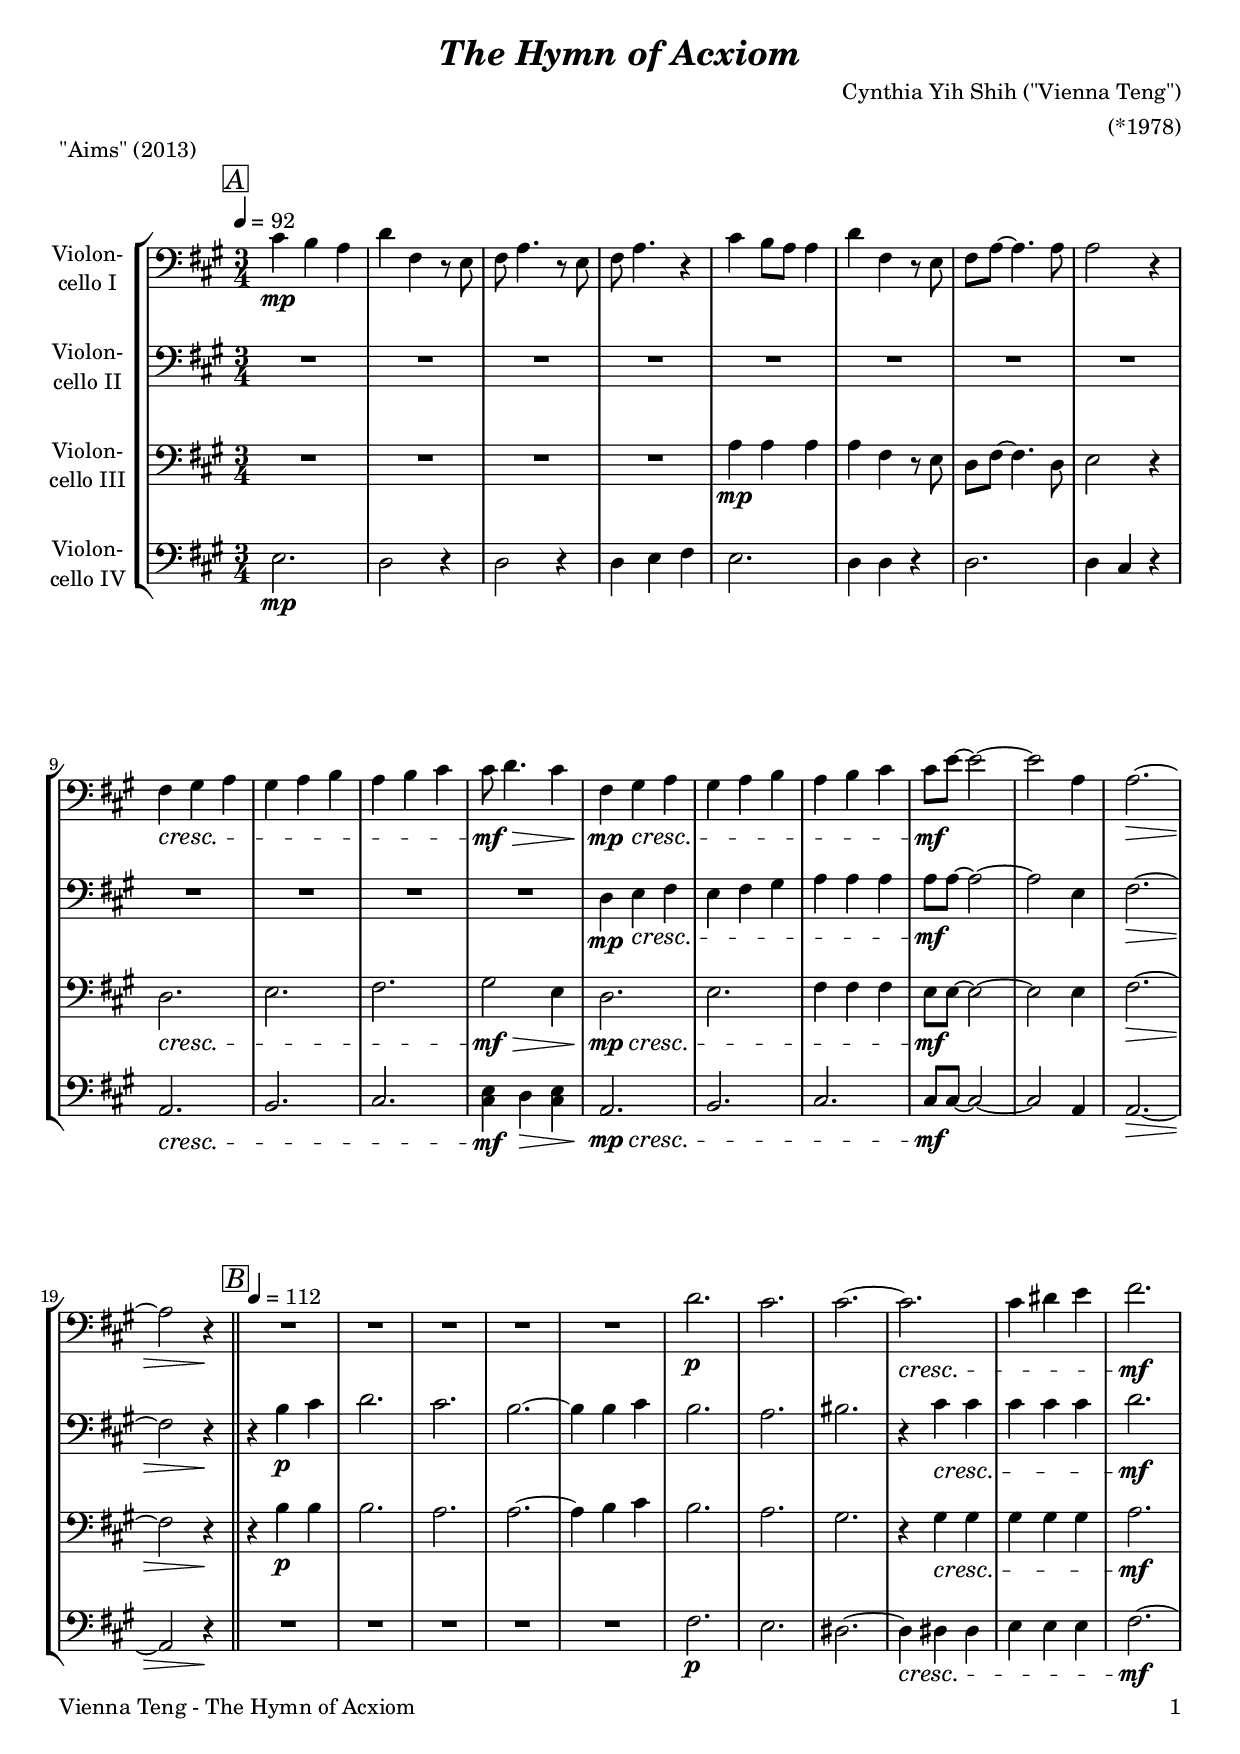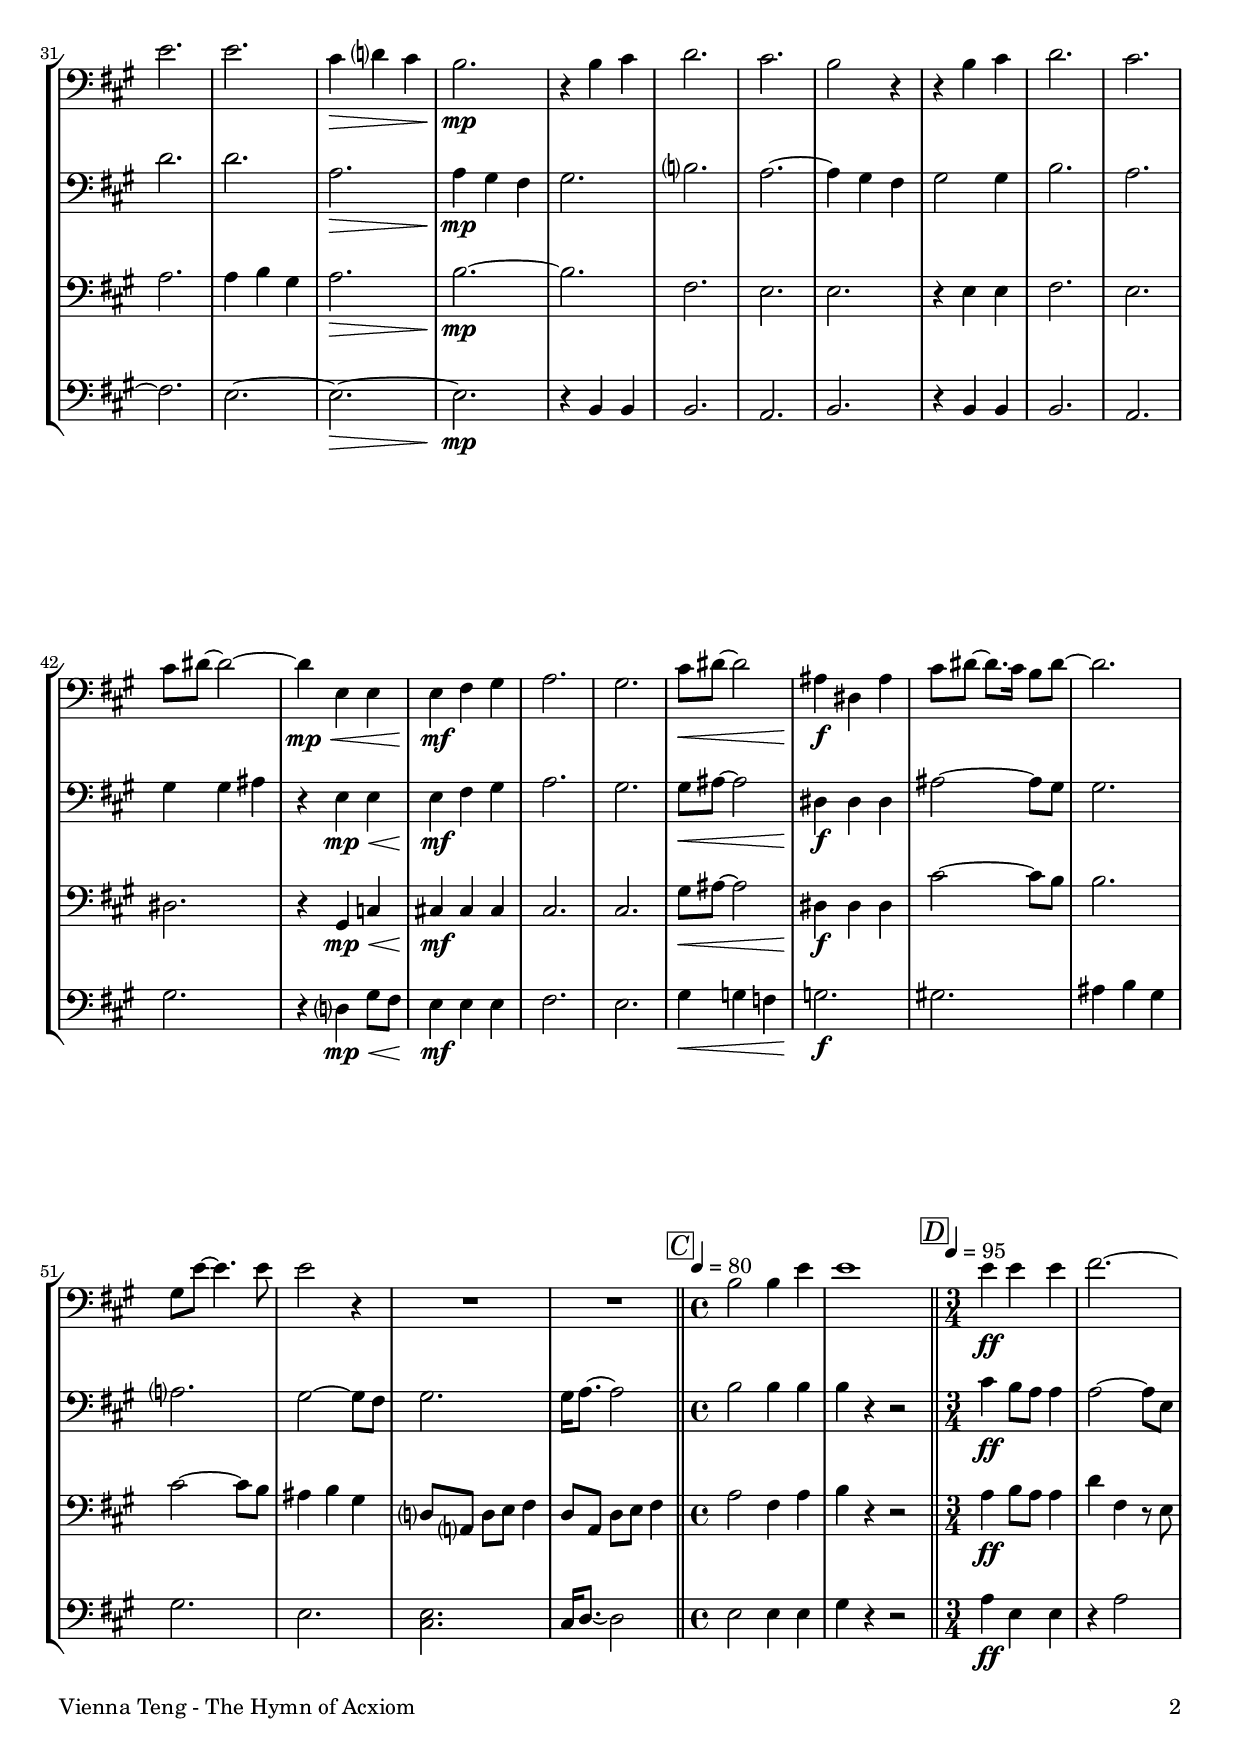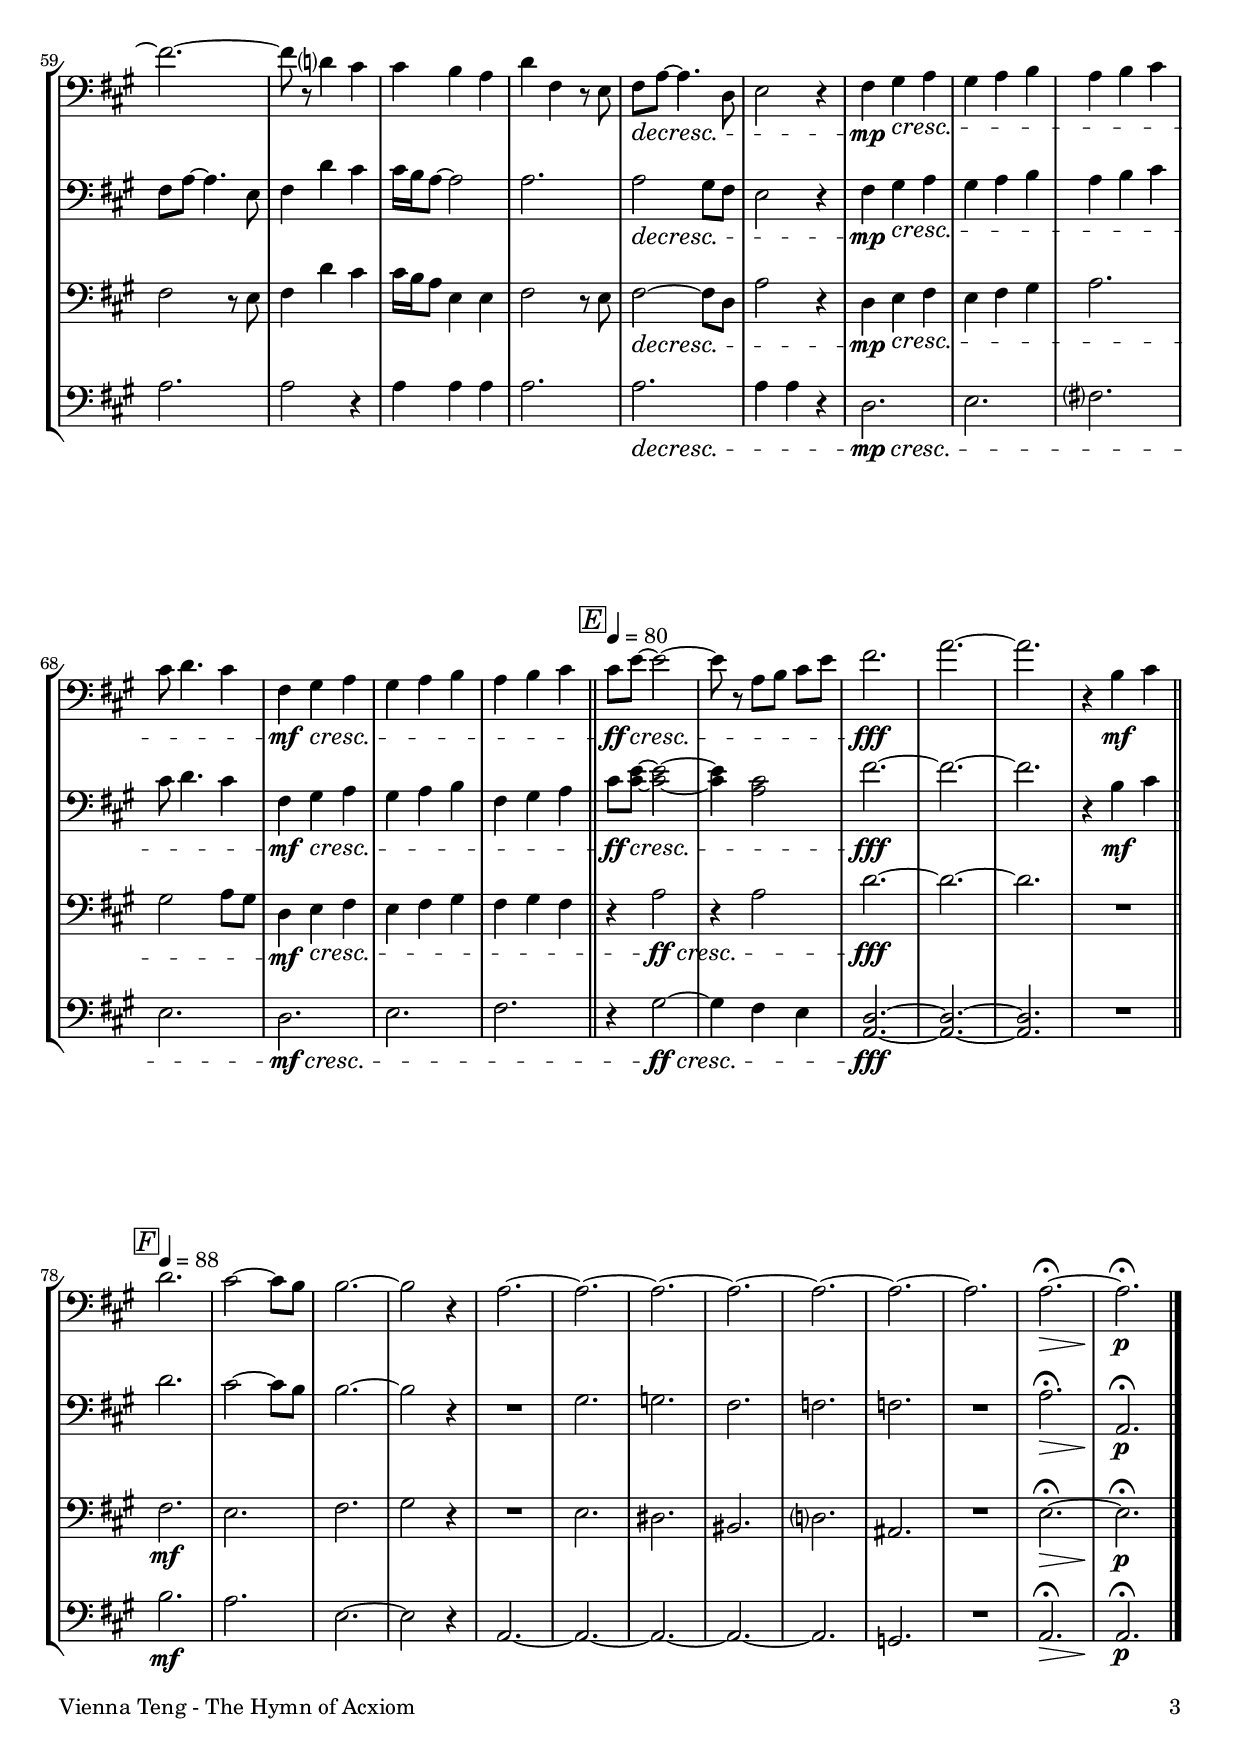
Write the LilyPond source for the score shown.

\version "2.18.2"
\include "deutsch.ly"
  
#(set-global-staff-size 19)

\header {
  title     = \markup \bold \italic "The Hymn of Acxiom"
  composer  = "Cynthia Yih Shih (\"Vienna Teng\")"
  arranger  = "(*1978)"
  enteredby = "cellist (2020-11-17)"
  piece     = "\"Aims\" (2013)"
}

voiceconsts = {
  \key b \major
  \time 3/4
  \clef "bass"
%  \numericTimeSignature
  % Set default beaming for all staves
%  \set Timing.beamExceptions = #'()
%  \set Timing.baseMoment     = #(ly:make-moment 1 4)
%  \set Timing.beatStructure  = #'(1 1 1 1)
}

micl = "clarinet"
mifl = "flute"
miob = "oboe"
mifh = "french horn"
misx = "tenor sax"
mist = "string ensemble 1"
miba = "cello"

boxa = {           \mark \markup \box \italic "A" \tempo 4=92 }
boxb = { \bar "||" \mark \markup \box \italic "B" \tempo 4=112 }
boxc = { \bar "||" \mark \markup \box \italic "C" \tempo 4=80 \time 4/4 }
boxd = { \bar "||" \mark \markup \box \italic "D" \tempo 4=95 \time 3/4 }
boxe = { \bar "||" \mark \markup \box \italic "E" \tempo 4=80 }
boxf = { \bar "||" \mark \markup \box \italic "F" \tempo 4=88 }

va = \relative c' {
  \voiceconsts

  \boxa
  d4\mp c b
  es g, r8 f
  g b4. r8 f
  g b4. r4
  d c8 b b4
  es g, r8 f
  g b~ b4. b8
  b2 r4
  g\cresc a b

  a b c
  b c d
  d8\mf\> es4. d4
  g,\!\mp a\cresc b
  a b c
  b c d
  d8\mf f~ f2~
  f b,4
  b2.~\>
  b2 r4\!
  \boxb
  R2.*5

  es2.\p
  d
  d~
  d\cresc
  d4 e f
  g2.\mf
  f
  f
  d4\> es? d
  c2.\!\mp
  r4 c d
  es2.

  d
  c2 r4
  r c d
  es2.
  d
  d8 e~ e2~
  e4\mp\< f, f
  f\!\mf g a
  b2.
  a
  d8\< e~ e2
  h4\!\f e, h'

  d8 e~ e8. d16 c8 e~
  e2.
  a,8 f'~ f4. f8
  f2 r4
  R2.*2
  \boxc
  c2 c4 f
  f1
  \boxd

  f4\ff f f
  g2.~
  g~
  g8 r es?4 d
  d c b
  es g, r8 f
  g\decresc b~ b4. es,8
  f2 r4
  g\mp a\cresc b

  a b c
  b c d
  d8 es4. d4
  g,\mf a\cresc b
  a b c
  b c d
  \boxe
  d8\ff f~\cresc f2~
  f8 r b, c d[ f]
  g2.\fff
  b~
  b
  r4 c,\mf d
  \boxf

  es2.
  d2~ d8 c
  c2.~
  c2 r4
  b2.~
  b~
  b~
  b~
  b~
  b~
  b
  b~\fermata\>
  b\fermata\!\p \bar "|."
}

vb = \relative c {
  \voiceconsts

  \boxa
  R2.*12
  es4\mp f\cresc g
  f g a
  b b b
  b8\mf b~ b2~
  b f4
  g2.~\>
  g2 r4\!
  \boxb
  r c\p d
  es2.
  d

  c~
  c4 c d
  c2.
  b
  cis
  r4 d\cresc d
  d d d
  es2.\mf
  es
  es
  b\>
  b4\!\mp a g
  a2.
  c?

  b~
  b4 a g
  a2 a4
  c2.
  b
  a4 a h
  r f\mp\< f
  f\!\mf g a
  b2.
  a
  a8\< h~ h2
  e,4\!\f e e

  h'2~ h8 a
  a2.
  b?
  a2~ a8 g
  a2.
  a16 b8.~ b2
  \boxc
  c c4 c
  c r r2
  \boxd

  d4\ff c8 b b4
  b2~ b8 f
  g b~ b4. f8
  g4 es' d
  d16 c b8~ b2
  b2.
  b2\decresc a8 g
  f2 r4
  g\mp a\cresc b

  a b c
  b c d
  d8 es4. d4
  g,\mf a\cresc b
  a b c
  g a b
  \boxe
  d8\ff <d f>~\cresc <d f>2~
  <d f>4 <b d>2
  g'2.~\fff
  g~
  g
  r4 c,\mf d
  \boxf

  es2.
  d2~ d8 c
  c2.~
  c2 r4
  R2.
  a
  as
  g
  ges
  ges
  R
  b\fermata\>
  b,\fermata\!\p \bar "|."
}

vc = \relative c' {
  \voiceconsts

  \boxa
  R2.*4
  b4\mp b b
  b g r8 f
  es g~ g4. es8
  f2 r4
  es2.\cresc

  f
  g
  a2\mf\> f4
  es2.\mp\cresc
  f
  g4 g g
  f8\mf f~ f2~
  f f4
  g2.~\>
  g2 r4\!
  \boxb
  r c\p c
  c2.
  b

  b~
  b4 c d
  c2.
  b
  a
  r4 a\cresc a
  a a a
  b2.\mf
  b
  b4 c a
  b2.\>
  c~\!\mp
  c
  g

  f
  f
  r4 f f
  g2.
  f
  e
  r4 a,\mp\< des
  d!\!\mf d d
  d2.
  d
  a'8\< h~ h2
  e,4\!\f e e

  d'2~ d8 c
  c2.
  d2~ d8 c
  h4 c a
  es?8 b? es[ f] g4
  es8 b es[ f] g4
  \boxc
  b2 g4 b
  c r r2
  \boxd

  b4\ff c8 b b4
  es g, r8 f
  g2 r8 f
  g4 es' d
  d16 c b8 f4 f
  g2 r8 f
  g2~\decresc g8 es
  b'2 r4
  es,\mp f\cresc g

  f g a
  b2.
  a2 b8 a
  es4\mf f\cresc g
  f g a
  g a g
  \boxe
  r b2\ff\cresc
  r4 b2
  es2.~\fff
  es~
  es
  R
  \boxf

  g,\mf
  f
  g
  a2 r4
  R2.
  f
  e
  cis
  es?
  h
  R
  f'~\fermata\>
  f\fermata\!\p \bar "|."
}

vd = \relative c {
  \voiceconsts

  \boxa
  f2.\mp
  es2 r4
  es2 r4
  es f g
  f2.
  es4 es r
  es2.
  es4 d r
  b2.\cresc

  c d
  <d f>4\mf es\> <d f>
  b2.\!\mp\cresc
  c
  d
  d8\mf d~ d2~
  d b4
  b2.~\>
  b2 r4\!
  \boxb
  R2.*5

  g'2.\p
  f
  e~
  e4\cresc e e
  f f f
  g2.~\mf
  g
  f~
  f~\>
  f\!\mp
  r4 c c
  c2.

  b
  c
  r4 c c
  c2.
  b
  a'
  r4 es?\mp\< a8 g
  f4\!\mf f f
  g2.
  f
  a4\< as ges
  as2.\!\f

  a!
  h4 c a
  a2.
  f
  <d f>
  d16 es8.~ es2
  \boxc
  f f4 f
  a r r2
  \boxd

  b4\ff f f
  r b2
  b2.
  b2 r4
  b b b
  b2.
  b\decresc
  b4 b r
  es,2.\mp\cresc

  f
  g?
  f
  es\mf\cresc
  f
  g
  \boxe
  r4 a2~\ff\cresc
  a4 g f
  <b, es>2.~\fff
  <b es>~
  <b es>
  R
  \boxf

  c'\mf
  b
  f~
  f2 r4
  b,2.~
  b~
  b~
  b~
  b
  as
  R
  b\fermata\>
  b\fermata\!\p \bar "|."
}


music = \new StaffGroup <<
      \new Staff {
	\set Staff.midiInstrument = \miba
	\set Staff.instrumentName = \markup \center-column { "Violon-" "cello I" }
	\transpose b a { \va }
      }

      \new Staff {
	\set Staff.midiInstrument = \miba
	\set Staff.instrumentName = \markup \center-column { "Violon-" "cello II" }
	\transpose b a { \vb }
      }

      \new Staff {
	\set Staff.midiInstrument = \miba
	\set Staff.instrumentName = \markup \center-column { "Violon-" "cello III" }
	\transpose b a { \vc }
      }

      \new Staff {
	\set Staff.midiInstrument = \miba
	\set Staff.instrumentName = \markup \center-column { "Violon-" "cello IV" }
	\transpose b a { \vd }
      }
>>

\book {
   \paper {
    print-page-number = ##t
    print-first-page-number = ##t
    ragged-last-bottom = ##f
    oddHeaderMarkup = \markup \null
    evenHeaderMarkup = \markup \null
    oddFooterMarkup = \markup {
      \fill-line {
        \on-the-fly #print-page-number-check-first
        "Vienna Teng - The Hymn of Acxiom" \fromproperty #'page:page-number-string
      }
    }
    evenFooterMarkup = \oddFooterMarkup
  } \score {
    \music
    \layout {}
  }

  \score {
    \unfoldRepeats \music

    \midi {
      \context {
        \Score
      }
    }
  }
}